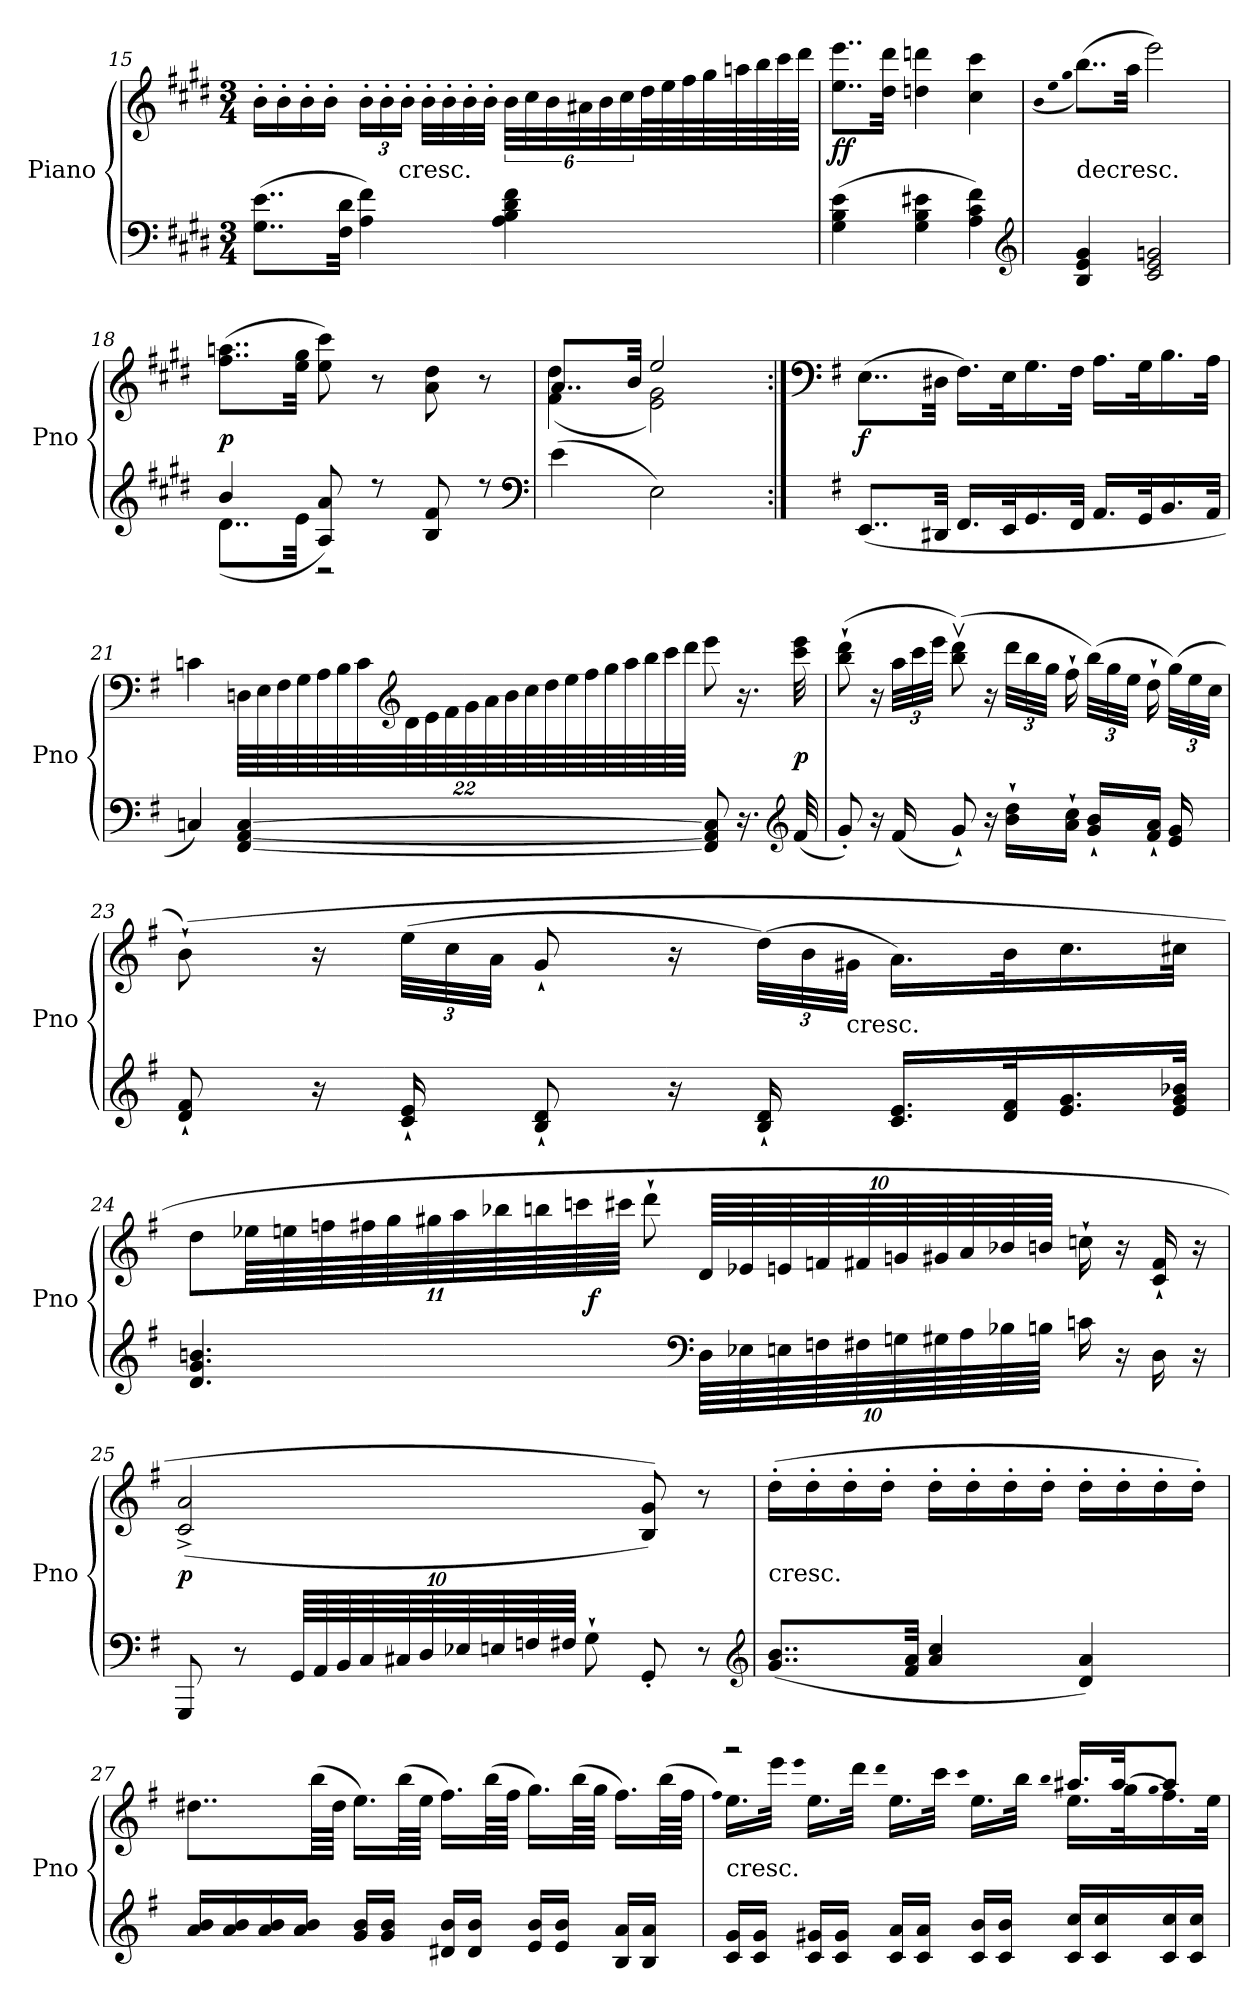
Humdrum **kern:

**kern	**kern	**dynam
*part1	*part1	*part1
*staff2	*staff1	*staff1/2
*I"Piano	*	*
*I'Pno	*	*
*clefF4	*clefG2	*
*k[f#c#g#d#]	*k[f#c#g#d#]	*
*E:	*E:	*
*M3/4	*M3/4	*
=15	=15	=15
(8..G#\ 8..e\L	16b'\LL	.
.	16b'\	.
.	16b'\	.
.	16b'\JJ	.
32F#\ 32d#\Jkk	.	.
4A\ 4f#\)	24b'\LL	.
.	24b'\	.
!	!LO:TX:c:t=cresc.	!
.	24b'\JJ	.
.	32b'\LLL	.
.	32b'\	.
.	32b'\	.
.	32b'\JJJ	.
4A\ 4B\ 4d#\ 4f#\	48b\LLL	.
.	48cc#\	.
.	48b\	.
.	48a#X\	.
.	48b\	.
.	48cc#\	.
.	64dd#\L	.
.	64ee\	.
.	64ff#\	.
.	64gg#\	.
.	64aan\	.
.	64bb\	.
.	64ccc#\	.
.	64ddd#\JJJJ	.
=16	=16	=16
(4G#\ 4B\ 4e\	8..ee\ 8..eee\L	ff
.	32dd#\ 32ddd#\Jkk	.
4G#\ 4B\ 4e#X\	4ddn\ 4dddn\	.
4A\ 4c#\ 4f#\)	4cc#\ 4ccc#\	.
*clefG2	*	*
=17	=17	=17
.	(qb	.
.	qee	.
.	qgg#	.
!	!LO:TX:c:t=decresc.	!
4B/ 4e/ 4g#/	(8..bb\L)	.
.	32aa\Jkk	.
2c#/ 2e/ 2gn/	2eee\)	.
=18	=18	=18
*^	*	*
4b/	(8..d#\L	(8..ff#\ 8..aan\L	p
.	32e\Jkk	32ee\ 32gg#\Jkk	.
8A/ 8a/)	2r	8ee\ 8ccc#\)	.
8r	.	8r	.
8B/ 8f#/	.	8a\ 8dd#\	.
8r	.	8r	.
*v	*v	*	*
*clefF4	*	*
=19	=19	=19
*	*^	*
(4e\	8..a/L	(4f#\ 4dd#\	.
.	32b/Jkk	.	.
2E\)	2ee/	2e\ 2g#\)	.
*	*v	*v	*
=20:|!	=20:|!	=20:|!
*	*clefF4	*
*k[f#]	*k[f#]	*
*e:	*e:	*
(8..EE/L	(8..E\L	f
32DD#X/Jkk	32D#X\Jkk	.
16.FF#/LL	16.F#\LL)	.
32EE/K	32E\K	.
16.GG/	16.G\	.
32FF#/JJk	32F#\JJk	.
16.AA/LL	16.A\LL	.
32GG/K	32G\K	.
16.BB/	16.B\	.
32AA/JJk	32A\JJk	.
=21	=21	=21
4Cn/)	4cn\	.
[4FF#/ [4AA/ [4C/	88Dn\LLLL	.
.	88E\	.
.	88F#\	.
.	88G\	.
.	88A\	.
.	88B\	.
.	88c\	.
*	*clefG2	*
.	88d\	.
.	88e\	.
.	88f#\	.
.	88g\	.
.	88a\	.
.	88b\	.
.	88cc\	.
.	88dd\	.
.	88ee\	.
.	88ff#\	.
.	88gg\	.
.	88aa\	.
.	88bb\	.
.	88ccc\	.
.	88ddd\JJJJ	.
8FF#]/ 8AA]/ 8C]/	8eee\	.
16.r	16.r	.
*clefG2	*	*
(32f#/	32ccc\ 32eee\	p
=22	=22	=22
8g'/)	(8bb`\ 8ddd`\	.
16r	16r	.
(16f#/	48aa\LLL	.
.	48ccc\	.
.	48eee\JJJ	.
8g`/)	(8bbv\ 8dddv\)	.
16r	16r	.
16b`\ 16dd`\LL	48ddd\LLL	.
.	48bb\	.
.	48gg\JJJ	.
16a`\ 16cc`\JJ	16ff#`\	.
16g`/ 16b`/LL	(48bb\LLL)	.
.	48gg\	.
.	48ee\JJJ	.
16f#`/ 16a`/JJ	16dd`\	.
16e/ 16g/	(48gg\LLL)	.
.	48ee\	.
.	48cc\JJJ	.
=23	=23	=23
8d`/ 8f#`/	(8b`\)	.
16r	16r	.
16c`/ 16e`/	(48ee\LLL	.
.	48cc\	.
.	48a\JJJ	.
8B`/ 8d`/	8g`/	.
16r	16r	.
16B`/ 16d`/	(48dd\LLL)	.
.	48b\	.
!	!LO:TX:c:t=cresc.	!
.	48g#X\JJJ	.
16.c/ 16.e/LL	16.a\LL)	.
32d/ 32f#/K	32b\K	.
16.e/ 16.g/	16.cc\	.
32e/ 32g/ 32b-X/JJk	32cc#X\JJk	.
=24	=24	=24
4.d/ 4.g/ 4.bn/	8dd\L	.
.	88ee-X\LLL	.
.	88een\	.
.	88ffn\	.
.	88ff#X\	.
.	88gg\	.
.	88gg#X\	.
.	88aa\	.
.	88bb-X\	.
.	88bbn\	.
.	88cccn\	.
.	88ccc#X\JJJJ	f
.	8ddd`\	.
*clefF4	*	*
80D\LLLL	80d/LLLL	.
80E-X\	80e-X/	.
80En\	80en/	.
80Fn\	80fn/	.
80F#X\	80f#X/	.
80Gn\	80gn/	.
80G#X\	80g#X/	.
80A\	80a/	.
80B-X\	80b-X/	.
80Bn\JJJJ	80bn/JJJJ	.
16cn\	16ccn`\	.
16r	16r	.
16D\	16c`/ 16f#`/	.
16r	16r	.
=25	=25	=25
8GGG/	(2c^/ 2a^/	p
8r	.	.
80GG/LLLL	.	.
80AA/	.	.
80BB/	.	.
80C/	.	.
80C#X/	.	.
80D/	.	.
80E-X/	.	.
80En/	.	.
80Fn/	.	.
80F#X/JJJJ	.	.
8G`\	.	.
8GG'/	8B/ 8g/))	.
8r	8r	.
*clefG2	*	*
=26	=26	=26
!	!LO:TX:c:t=cresc.	!
(8..g/ 8..b/L	(16dd'\LL	.
.	16dd'\	.
.	16dd'\	.
.	16dd'\JJ	.
32f#/ 32a/Jkk	.	.
4a/ 4cc/	16dd'\LL	.
.	16dd'\	.
.	16dd'\	.
.	16dd'\JJ	.
4d/ 4a/)	16dd'\LL	.
.	16dd'\	.
.	16dd'\	.
.	16dd'\JJ)	.
=27	=27	=27
16a/ 16b/LL	8..dd#X\L	.
16a/ 16b/	.	.
16a/ 16b/	.	.
16a/ 16b/JJ	.	.
.	(64bb\LLL	.
.	64dd#\JJJJ	.
16g/ 16b/LL	16.ee\LL)	.
16g/ 16b/JJ	.	.
.	(64bb\LL	.
.	64ee\JJJJ	.
16d#X/ 16b/LL	16.ff#\LL)	.
16d#/ 16b/JJ	.	.
.	(64bb\LL	.
.	64ff#\JJJJ	.
16e/ 16b/LL	16.gg\LL)	.
16e/ 16b/JJ	.	.
.	(64bb\LL	.
.	64gg\JJJJ	.
16B/ 16a/LL	16.ff#\LL)	.
16B/ 16a/JJ	.	.
.	(64bb\LL	.
.	64ff#\JJJJ	.
=28	=28	=28
*	*^	*
.	.	qff#)	.
!	!LO:TX:c:t=cresc.	!	!
16c/ 16g/LL	2r	16.ee\LL	.
16c/ 16g/JJ	.	.	.
.	.	32eee\JJk	.
.	.	qeee	.
16c/ 16g#X/LL	.	16.ee\LL	.
16c/ 16g#/JJ	.	.	.
.	.	32ddd\JJk	.
.	.	qddd	.
16c/ 16a/LL	.	16.ee\LL	.
16c/ 16a/JJ	.	.	.
.	.	32ccc\JJk	.
.	.	qccc	.
16c/ 16b/LL	.	16.ee\LL	.
16c/ 16b/JJ	.	.	.
.	.	32bb\JJk	.
.	.	qbb	.
16c/ 16cc/LL	16.aa#X/LL	16.ee\LL	.
16c/ 16cc/	.	.	.
.	32aa#/JK	(32gg\K	.
.	.	qgg	.
16c/ 16cc/	8aa#/J	16.ff#\)	.
16c/ 16cc/JJ	.	.	.
.	.	32ee\JJk	.
*	*v	*v	*
=	=	=
*-	*-	*-
